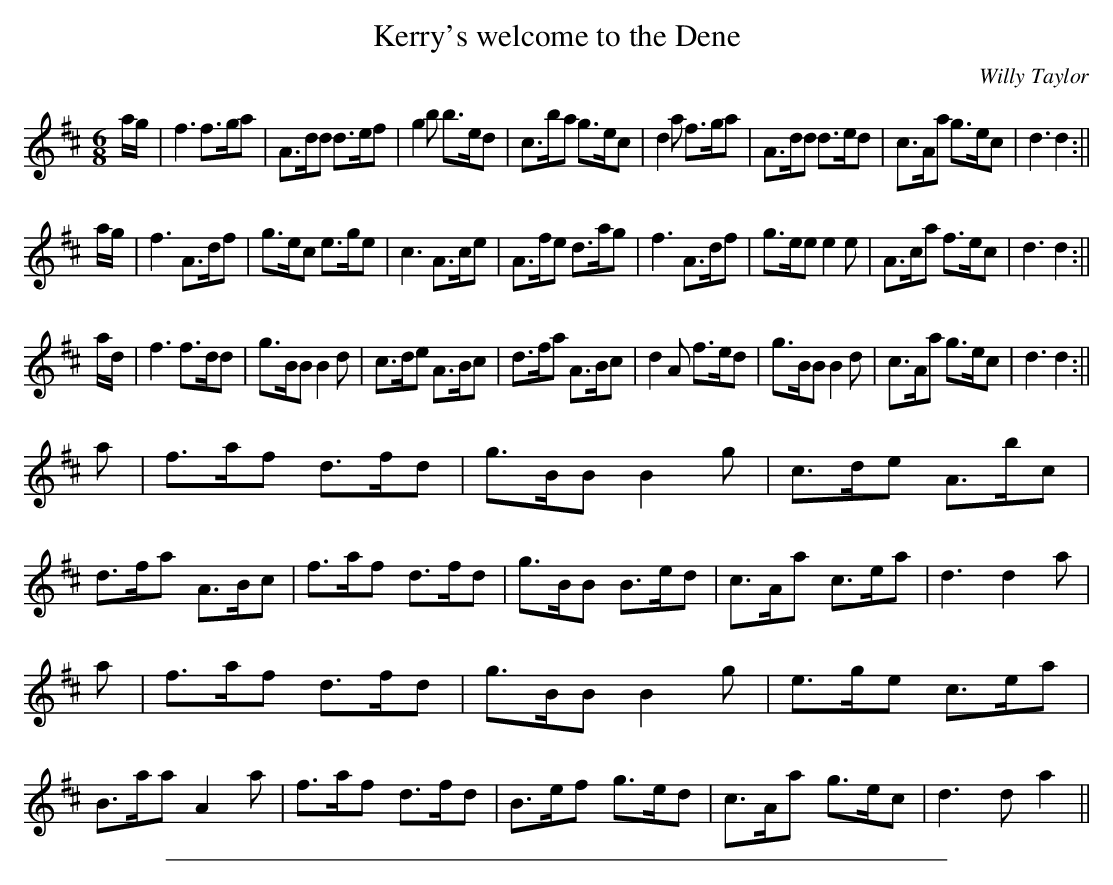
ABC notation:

X:1
T: Kerry's welcome to the Dene
M:    6/8
C:    Willy Taylor
K:    D
a/g/ | f3   f>ga | A>dd d>ef | g2b b>ed | c>ba g>ec | d2a  f>ga | A>dd d>ed | c>Aa  g>ec | d3  d2:||
a/g/ | f3A>df | g>ec e>ge | c3 A>ce | A>fe d>ag | f3 A>df | g>ee  e2e | A>ca f>ec| d3 d2:||
a/d/ | f3  f>dd | g>BB B2d | c>de A>Bc | d>fa A>Bc | d2A f>ed| g>BB B2d | c>Aa  g>ec| d3 d2 :||
a | f>af  d>fd | g>BB B2g | c>de A>bc | d>fa A>Bc | f>af d>fd| g>BB B>ed | c>Aa  c>ea | d3 d2a |
a | f>af  d>fd | g>BB B2g | e>ge c>ea | B>aa A2a | f>af  d>fd|  B>ef  g>ed | c>Aa  g>ec | d3 da2 ||
